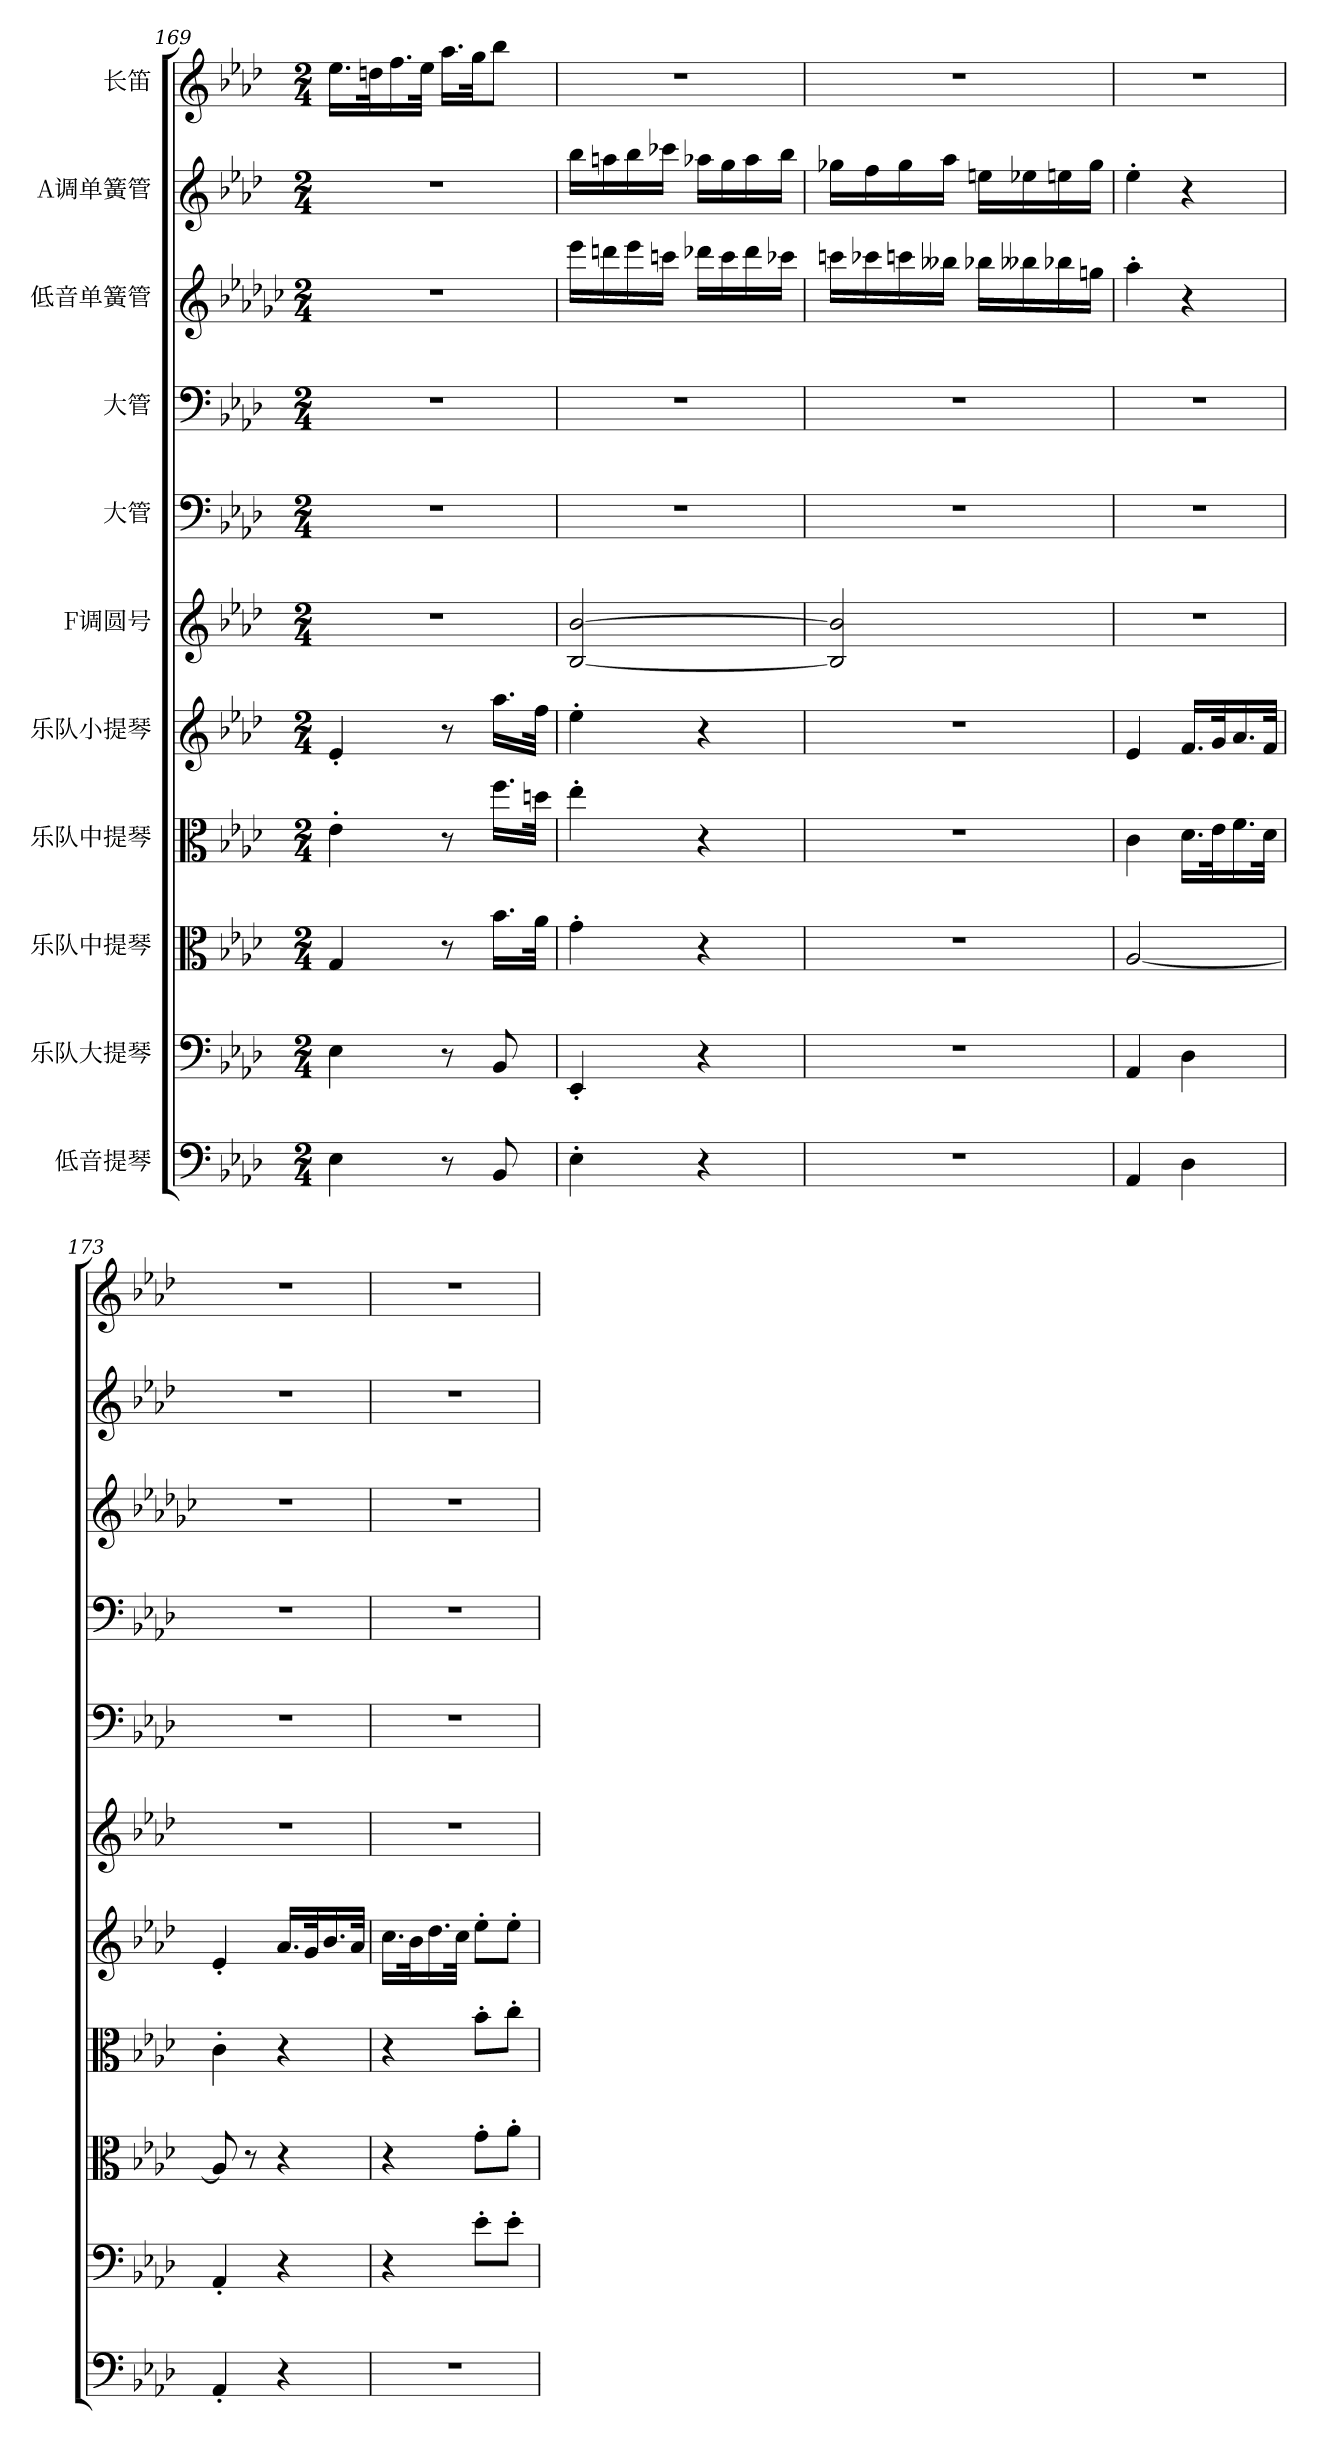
**kern	**kern	**kern	**kern	**kern	**kern	**kern	**kern	**kern	**kern	**kern
*part11	*part10	*part9	*part8	*part7	*part6	*part5	*part4	*part3	*part2	*part1
*staff11	*staff10	*staff9	*staff8	*staff7	*staff6	*staff5	*staff4	*staff3	*staff2	*staff1
*I"低音提琴	*I"乐队大提琴	*I"乐队中提琴	*I"乐队中提琴	*I"乐队小提琴	*I"F调圆号	*I"大管	*I"大管	*I"低音单簧管	*I"A调单簧管	*I"长笛
!!LO:PB:g=z
*clefF4	*clefF4	*clefC3	*clefC3	*clefG2	*clefG2	*clefF4	*clefF4	*clefG2	*clefG2	*clefG2
*ITrd7c12	*	*	*	*	*ITrd4c7	*	*	*ITrd8c14	*ITrd2c3	*
*k[b-e-a-d-]	*k[b-e-a-d-]	*k[b-e-a-d-]	*k[b-e-a-d-]	*k[b-e-a-d-]	*k[b-e-a-d-g-]	*k[b-e-a-d-]	*k[b-e-a-d-]	*k[b-e-a-d-g-c-]	*k[b-]	*k[b-e-a-d-]
*M2/4	*M2/4	*M2/4	*M2/4	*M2/4	*M2/4	*M2/4	*M2/4	*M2/4	*M2/4	*M2/4
=169	=169	=169	=169	=169	=169	=169	=169	=169	=169	=169
4EE-\	4E-\	4G/	4e-'\	4e-'/	2r	2r	2r	2r	2r	16.ee-\LL
.	.	.	.	.	.	.	.	.	.	32ddn\K
.	.	.	.	.	.	.	.	.	.	16.ff\
.	.	.	.	.	.	.	.	.	.	32ee-\JJk
8r	8r	8r	8r	8r	.	.	.	.	.	16.aa-\LL
.	.	.	.	.	.	.	.	.	.	32gg\JK
8BBB-/	8BB-/	16.b-\LL	16.ff\LL	16.aa-\LL	.	.	.	.	.	8bb-\J
.	.	32a-\JJk	32ddn\JJk	32ff\JJk	.	.	.	.	.	.
=170	=170	=170	=170	=170	=170	=170	=170	=170	=170	=170
4EE-'\	4EE-'/	4g'\	4ee-'\	4ee-'\	[2E-/ [2e-/	2r	2r	16ee-\LL	16gg\LL	2r
.	.	.	.	.	.	.	.	16ddn\	16ff#X\	.
.	.	.	.	.	.	.	.	16ee-\	16gg\	.
.	.	.	.	.	.	.	.	16ccn\JJ	16aa-X\JJ	.
4r	4r	4r	4r	4r	.	.	.	16dd-X\LL	16ffn\LL	.
.	.	.	.	.	.	.	.	16cc\	16ee\	.
.	.	.	.	.	.	.	.	16dd-\	16ff\	.
.	.	.	.	.	.	.	.	16cc-X\JJ	16gg\JJ	.
=171	=171	=171	=171	=171	=171	=171	=171	=171	=171	=171
*	*	*	*	*	*	*	*	*	*	*MM46
2r	2r	2r	2r	2r	2E-/] 2e-/]	2r	2r	16ccn\LL	16ee-X\LL	2r
.	.	.	.	.	.	.	.	16cc-X\	16dd\	.
.	.	.	.	.	.	.	.	16ccn\	16ee-\	.
.	.	.	.	.	.	.	.	16b--X\JJ	16ff\JJ	.
.	.	.	.	.	.	.	.	16b-X\LL	16cc#X\LL	.
.	.	.	.	.	.	.	.	16b--X\	16ccn\	.
.	.	.	.	.	.	.	.	16b-X\	16cc#X\	.
.	.	.	.	.	.	.	.	16gn\JJ	16ee-\JJ	.
!!LO:PB:g=z
=172	=172	=172	=172	=172	=172	=172	=172	=172	=172	=172
*	*	*	*	*	*	*	*	*	*	*MM48
4AAA-/	4AA-/	[2A-/	4c\	4e-/	2r	2r	2r	4a-'\	4cc'\	2r
4DD-\	4D-\	.	16.d-\LL	16.f/LL	.	.	.	4r	4r	.
.	.	.	32e-\K	32g/K	.	.	.	.	.	.
.	.	.	16.f\	16.a-/	.	.	.	.	.	.
.	.	.	32d-\JJk	32f/JJk	.	.	.	.	.	.
=173	=173	=173	=173	=173	=173	=173	=173	=173	=173	=173
4AAA-'/	4AA-'/	8A-/]	4c'\	4e-'/	2r	2r	2r	2r	2r	2r
.	.	8r	.	.	.	.	.	.	.	.
4r	4r	4r	4r	16.a-/LL	.	.	.	.	.	.
.	.	.	.	32g/K	.	.	.	.	.	.
.	.	.	.	16.b-/	.	.	.	.	.	.
.	.	.	.	32a-/JJk	.	.	.	.	.	.
=174	=174	=174	=174	=174	=174	=174	=174	=174	=174	=174
2r	4r	4r	4r	16.cc\LL	2r	2r	2r	2r	2r	2r
.	.	.	.	32b-\K	.	.	.	.	.	.
.	.	.	.	16.dd-\	.	.	.	.	.	.
.	.	.	.	32cc\JJk	.	.	.	.	.	.
.	8e-'\L	8g'\L	8b-'\L	8ee-'\L	.	.	.	.	.	.
.	8e-'\J	8a-'\J	8cc'\J	8ee-'\J	.	.	.	.	.	.
=	=	=	=	=	=	=	=	=	=	=
*-	*-	*-	*-	*-	*-	*-	*-	*-	*-	*-
